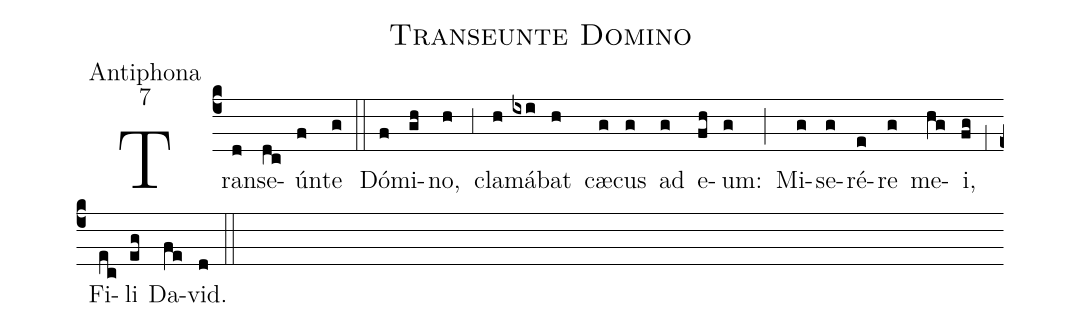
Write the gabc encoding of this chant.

name:Transeunte Domino;
office-part:Antiphona;
mode:7;
%%
(c4) Tran(d)se(dc)ún(f)te(g) (::) Dó(f)mi(gh)no,(h) (;3) cla(h)má(ixi)bat(h) cæ(g)cus(g) ad(g) e(fh)um:(g) (;) Mi(g)se(g)ré(e)re(g) me(hg)i,(fg) (;1) Fi(ec)li(eg) Da(fe)vid.(d) (::)
